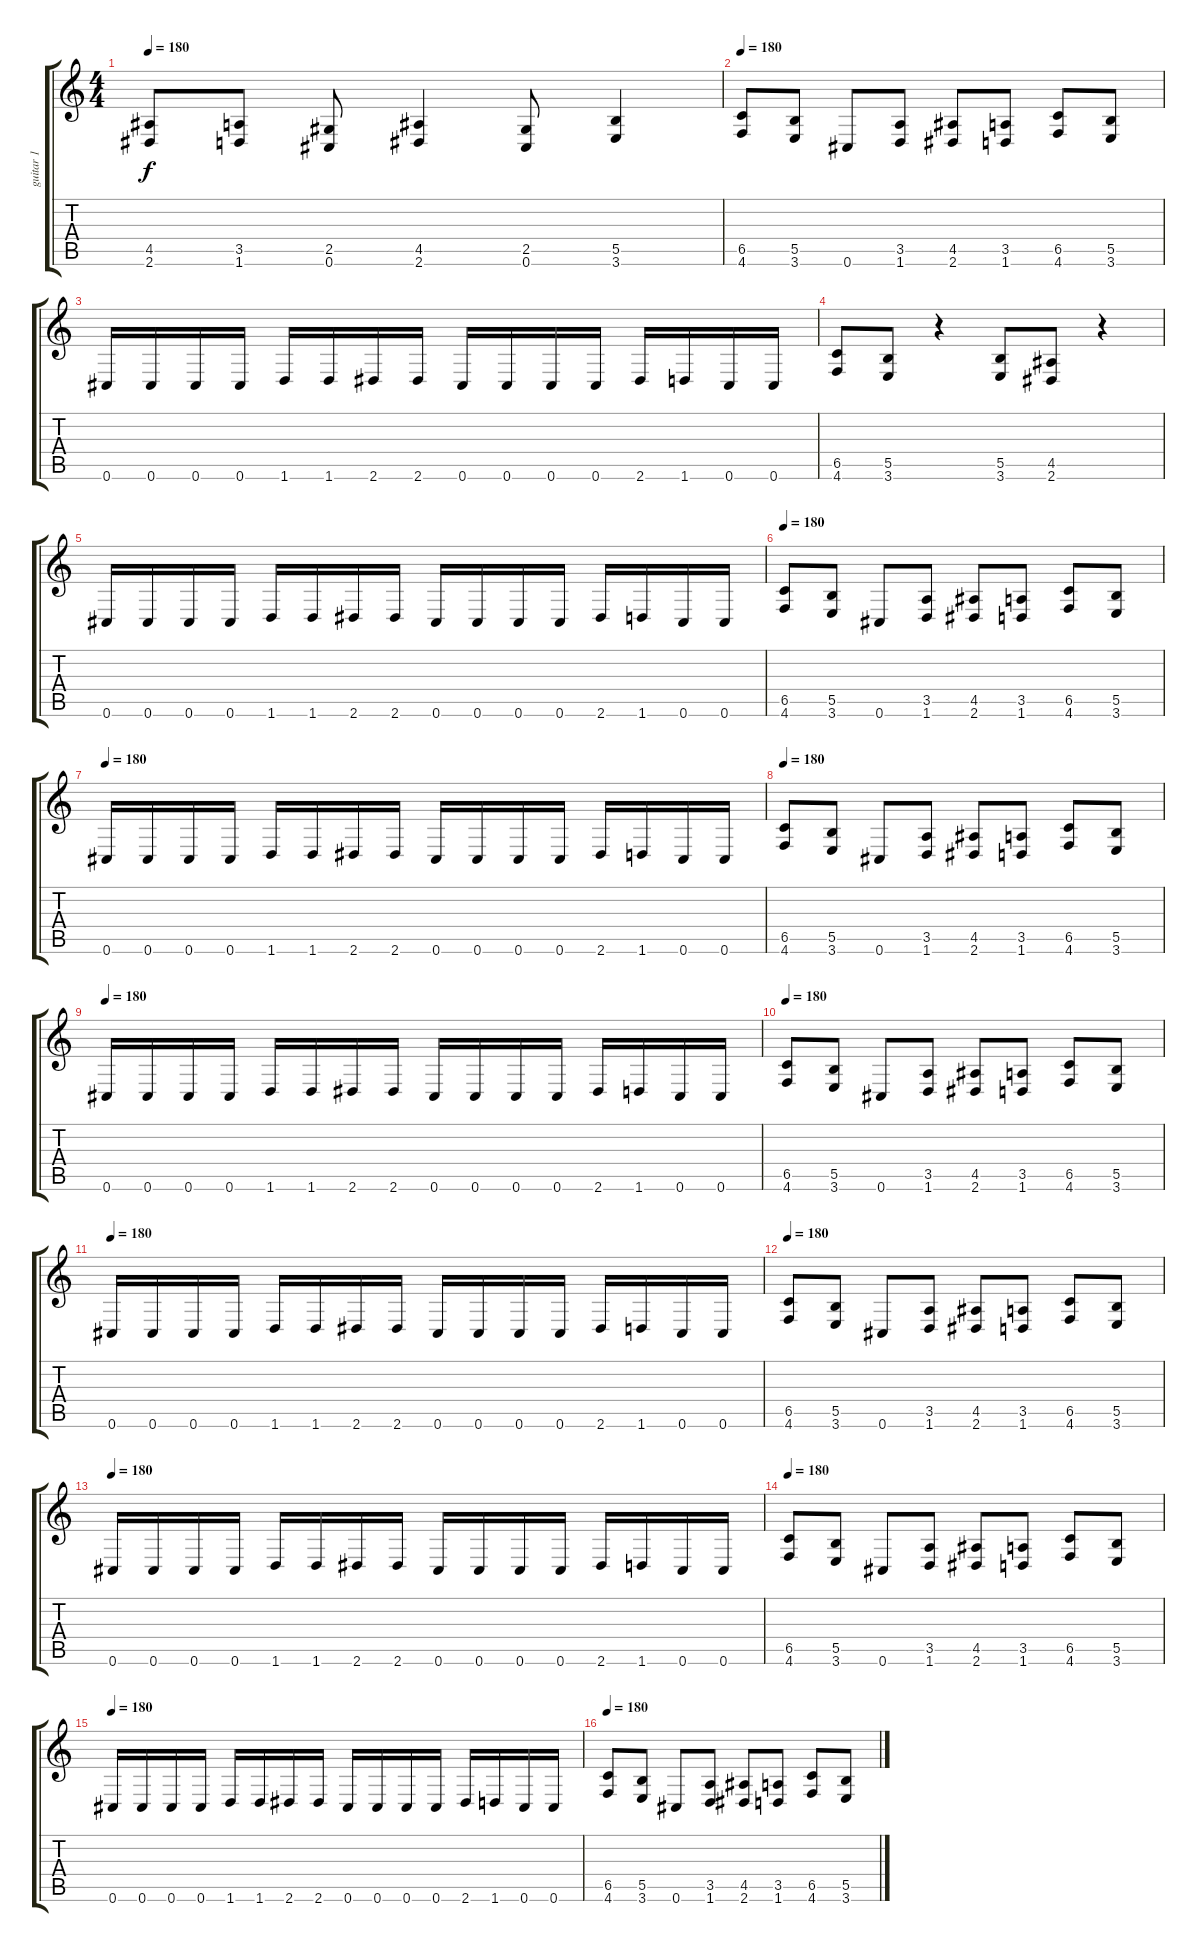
\track ("guitar 1" "guitar 1") {instrument distortionguitar}
\staff {score tabs}
\tuning (Db4 Ab3 E3 B2 Gb2 Db2) {hide}
\ts (4 4)
\tempo 180
\clef g2
\ks c
(4.5 2.6).8{dy f} (3.5 1.6).8 (2.5 0.6).8 (4.5 2.6).4 (2.5 0.6).8 (5.5 3.6).4 |
\tempo 180
(6.5 4.6).8 (5.5 3.6).8 0.6.8 (3.5 1.6).8 (4.5 2.6).8 (3.5 1.6).8 (6.5 4.6).8 (5.5 3.6).8 |
0.6.16 0.6.16 0.6.16 0.6.16 1.6.16 1.6.16 2.6.16 2.6.16 0.6.16 0.6.16 0.6.16 0.6.16 2.6.16 1.6.16 0.6.16 0.6.16 |
(6.5 4.6).8 (5.5 3.6).8 r.4 (5.5 3.6).8 (4.5 2.6).8 r.4 |
0.6.16 0.6.16 0.6.16 0.6.16 1.6.16 1.6.16 2.6.16 2.6.16 0.6.16 0.6.16 0.6.16 0.6.16 2.6.16 1.6.16 0.6.16 0.6.16 |
\tempo 180
(6.5 4.6).8 (5.5 3.6).8 0.6.8 (3.5 1.6).8 (4.5 2.6).8 (3.5 1.6).8 (6.5 4.6).8 (5.5 3.6).8 |
\tempo 180
0.6.16 0.6.16 0.6.16 0.6.16 1.6.16 1.6.16 2.6.16 2.6.16 0.6.16 0.6.16 0.6.16 0.6.16 2.6.16 1.6.16 0.6.16 0.6.16 |
\tempo 180
(6.5 4.6).8 (5.5 3.6).8 0.6.8 (3.5 1.6).8 (4.5 2.6).8 (3.5 1.6).8 (6.5 4.6).8 (5.5 3.6).8 |
\tempo 180
0.6.16 0.6.16 0.6.16 0.6.16 1.6.16 1.6.16 2.6.16 2.6.16 0.6.16 0.6.16 0.6.16 0.6.16 2.6.16 1.6.16 0.6.16 0.6.16 |
\tempo 180
(6.5 4.6).8 (5.5 3.6).8 0.6.8 (3.5 1.6).8 (4.5 2.6).8 (3.5 1.6).8 (6.5 4.6).8 (5.5 3.6).8 |
\tempo 180
0.6.16 0.6.16 0.6.16 0.6.16 1.6.16 1.6.16 2.6.16 2.6.16 0.6.16 0.6.16 0.6.16 0.6.16 2.6.16 1.6.16 0.6.16 0.6.16 |
\tempo 180
(6.5 4.6).8 (5.5 3.6).8 0.6.8 (3.5 1.6).8 (4.5 2.6).8 (3.5 1.6).8 (6.5 4.6).8 (5.5 3.6).8 |
\tempo 180
0.6.16 0.6.16 0.6.16 0.6.16 1.6.16 1.6.16 2.6.16 2.6.16 0.6.16 0.6.16 0.6.16 0.6.16 2.6.16 1.6.16 0.6.16 0.6.16 |
\tempo 180
(6.5 4.6).8 (5.5 3.6).8 0.6.8 (3.5 1.6).8 (4.5 2.6).8 (3.5 1.6).8 (6.5 4.6).8 (5.5 3.6).8 |
\tempo 180
0.6.16 0.6.16 0.6.16 0.6.16 1.6.16 1.6.16 2.6.16 2.6.16 0.6.16 0.6.16 0.6.16 0.6.16 2.6.16 1.6.16 0.6.16 0.6.16 |
\tempo 180
(6.5 4.6).8 (5.5 3.6).8 0.6.8 (3.5 1.6).8 (4.5 2.6).8 (3.5 1.6).8 (6.5 4.6).8 (5.5 3.6).8
